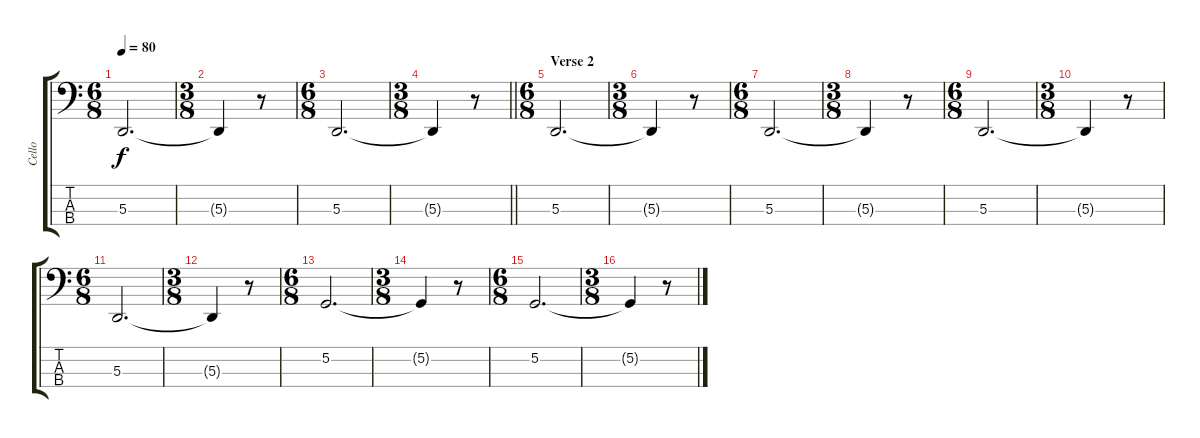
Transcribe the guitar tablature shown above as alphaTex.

\track ("Cello" "Cello") {instrument cello}
\staff {score tabs}
\tuning (G2 D2 A1 E1) {hide}
\ts (6 8)
\tempo 80
\clef f4
\ks c
5.3.2{d dy f} |
\ts (3 8)
5.3{t}.4 r.8 |
\ts (6 8)
5.3.2{d} |
\ts (3 8)
\barLineRight lightlight
5.3{t}.4 r.8 |
\ts (6 8)
\section ("" "Verse 2")
5.3.2{d} |
\ts (3 8)
5.3{t}.4 r.8 |
\ts (6 8)
5.3.2{d} |
\ts (3 8)
5.3{t}.4 r.8 |
\ts (6 8)
5.3.2{d} |
\ts (3 8)
5.3{t}.4 r.8 |
\ts (6 8)
5.3.2{d} |
\ts (3 8)
5.3{t}.4 r.8 |
\ts (6 8)
5.2.2{d} |
\ts (3 8)
5.2{t}.4 r.8 |
\ts (6 8)
5.2.2{d} |
\ts (3 8)
5.2{t}.4 r.8
